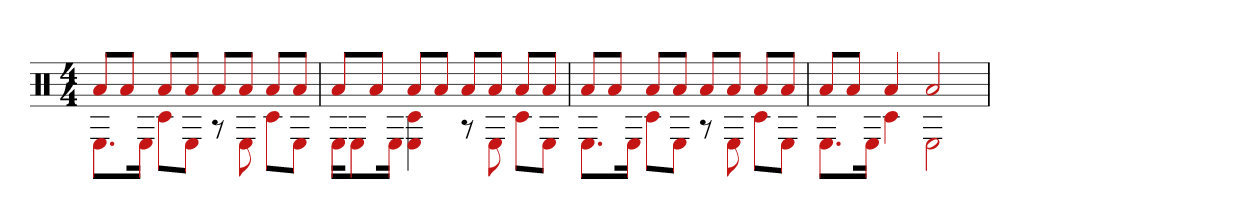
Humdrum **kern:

**kern
*part1
*staff1
*clefX
*k[]
*M4/4
=1
*^
8aL	8.EL
8aJ	.
.	16EJk
8aL	8c#L
8aJ	8EJ
8aL	8r
8aJ	8E
8aL	8c#L
8aJ	8EJ
=2	=2
8aL	16EKL
.	8E
8aJ	.
.	16EJk
8aL	4E 4c#
8aJ	.
8aL	8r
8aJ	8E
8aL	8c#L
8aJ	8EJ
=3	=3
8aL	8.EL
8aJ	.
.	16EJk
8aL	8c#L
8aJ	8EJ
8aL	8r
8aJ	8E
8aL	8c#L
8aJ	8EJ
=4	=4
8aL	8.EL
8aJ	.
.	16EJk
4a	4c#
2a	2E
*v	*v
=
*-
